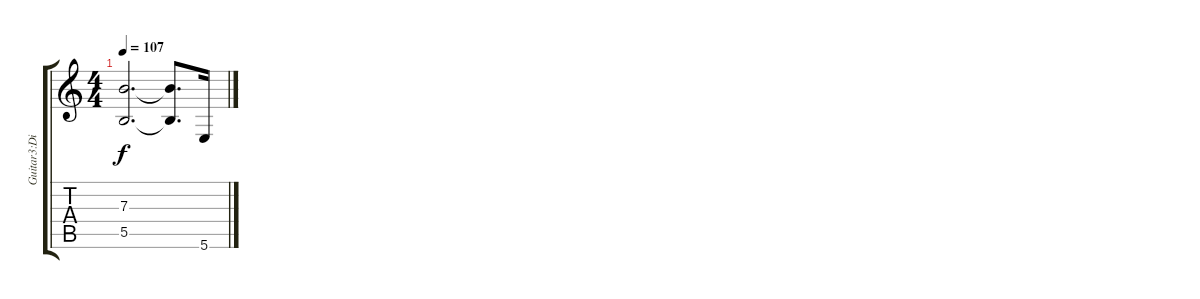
\track ("Guitar3:Distortion<1 Half Down, 6th=B>" "Guitar3:Di") {instrument distortionguitar}
\staff {score tabs}
\tuning (Db4 Ab3 E3 B2 Gb2 B1) {hide}
\ts (4 4)
\tempo 107
\clef g2
\ks c
(7.3{t} 5.5{t}).2{d dy f} (7.3{t} 5.5{t}).8{d} 5.6.16
